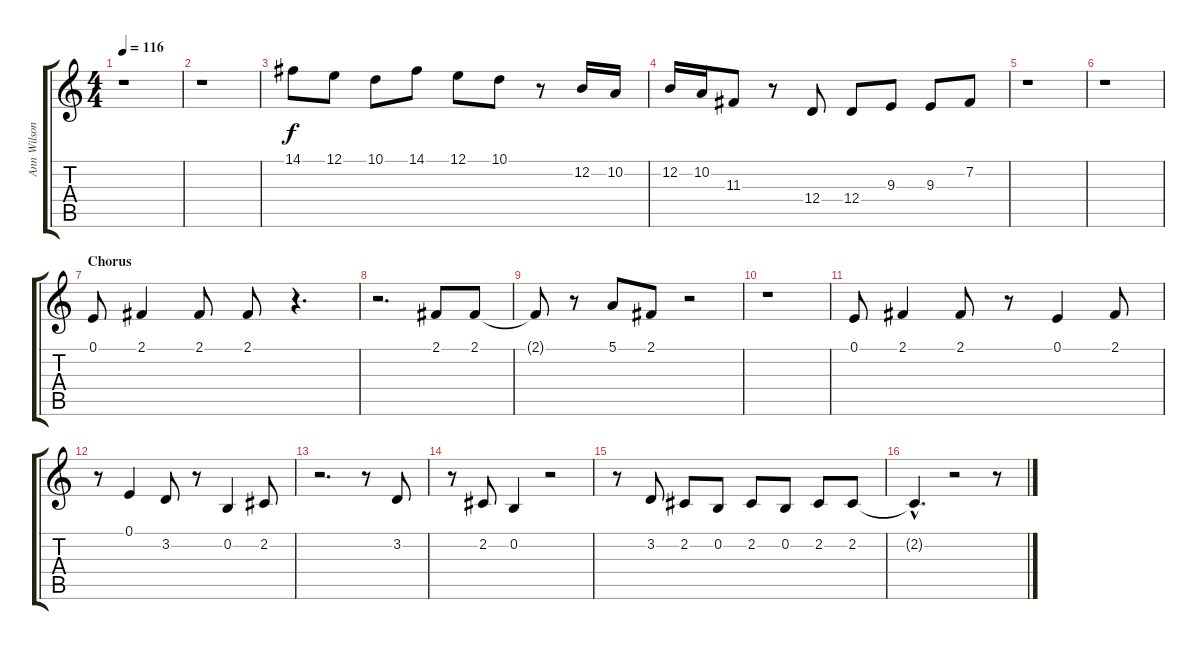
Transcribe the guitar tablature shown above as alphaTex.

\track ("Ann Wilson Overdub" "Ann Wilson") {instrument flute}
\staff {score tabs}
\tuning (E4 B3 G3 D3 A2 E2) {hide}
\ts (4 4)
\tempo 116
\clef g2
\ks c
r.1{dy f} |
r.1 |
14.1.8 12.1.8 10.1.8 14.1.8 12.1.8 10.1.8 r.8 12.2.16 10.2.16 |
12.2.16 10.2.16 11.3.8 r.8 12.4.8 12.4.8 9.3.8 9.3.8 7.2.8 |
r.1 |
r.1 |
\section ("" "Chorus")
0.1.8 2.1.4 2.1.8 2.1.8 r.4{d} |
r.2{d} 2.1.8 2.1.8 |
2.1{t}.8 r.8 5.1.8 2.1.8 r.2 |
r.1 |
0.1.8 2.1.4 2.1.8 r.8 0.1.4 2.1.8 |
r.8 0.1.4 3.2.8 r.8 0.2.4 2.2.8 |
r.2{d} r.8 3.2.8 |
r.8 2.2.8 0.2.4 r.2 |
r.8 3.2.8 2.2.8 0.2.8 2.2.8 0.2.8 2.2.8 2.2.8 |
2.2{hac t}.4{d} r.2 r.8
